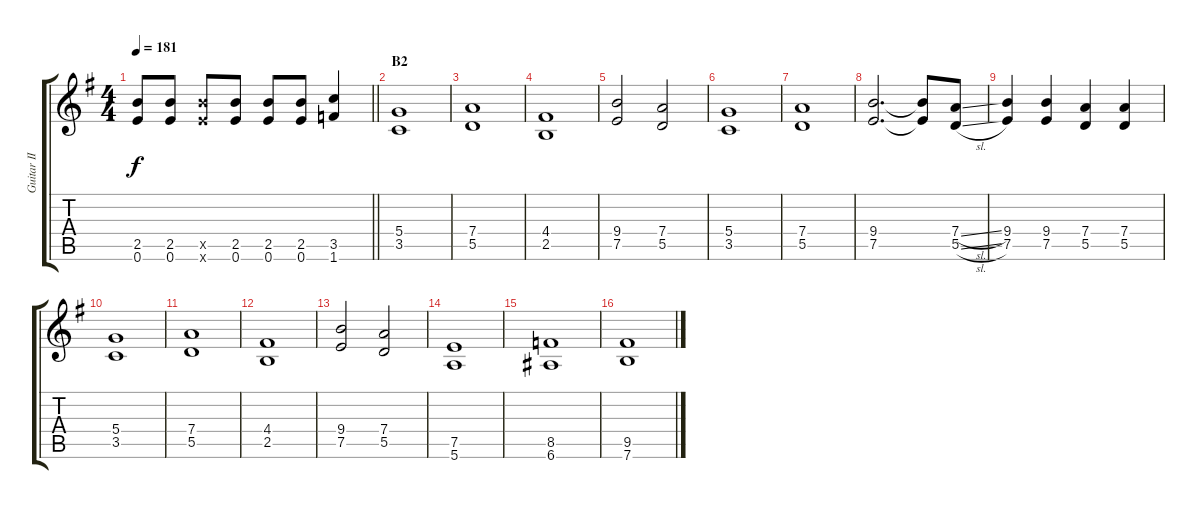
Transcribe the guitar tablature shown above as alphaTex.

\track ("Guitar II" "Guitar II") {instrument distortionguitar}
\staff {score tabs}
\tuning (E4 B3 G3 D3 A2 E2) {hide}
\ts (4 4)
\tempo 181
\clef g2
\barLineRight lightlight
\ks g
(2.5 0.6).8{ot 8vb dy f} (2.5 0.6).8{ot 8vb} (2.5{x} 0.6{x}).8{ot 8vb} (2.5 0.6).8{ot 8vb} (2.5 0.6).8{ot 8vb} (2.5 0.6).8{ot 8vb} (3.5 1.6).4{ot 8vb} |
\section ("" "B2")
(5.4 3.5).1 |
(7.4 5.5).1 |
(4.4 2.5).1 |
(9.4 7.5).2 (7.4 5.5).2 |
(5.4 3.5).1 |
(7.4 5.5).1 |
(9.4 7.5).2{d} (9.4{t} 7.5{t}).8 (7.4{sl} 5.5{sl}).8 |
(9.4 7.5).4 (9.4 7.5).4 (7.4 5.5).4 (7.4 5.5).4 |
(5.4 3.5).1 |
(7.4 5.5).1 |
(4.4 2.5).1 |
(9.4 7.5).2 (7.4 5.5).2 |
(7.5 5.6).1 |
(8.5 6.6).1 |
(9.5 7.6).1
